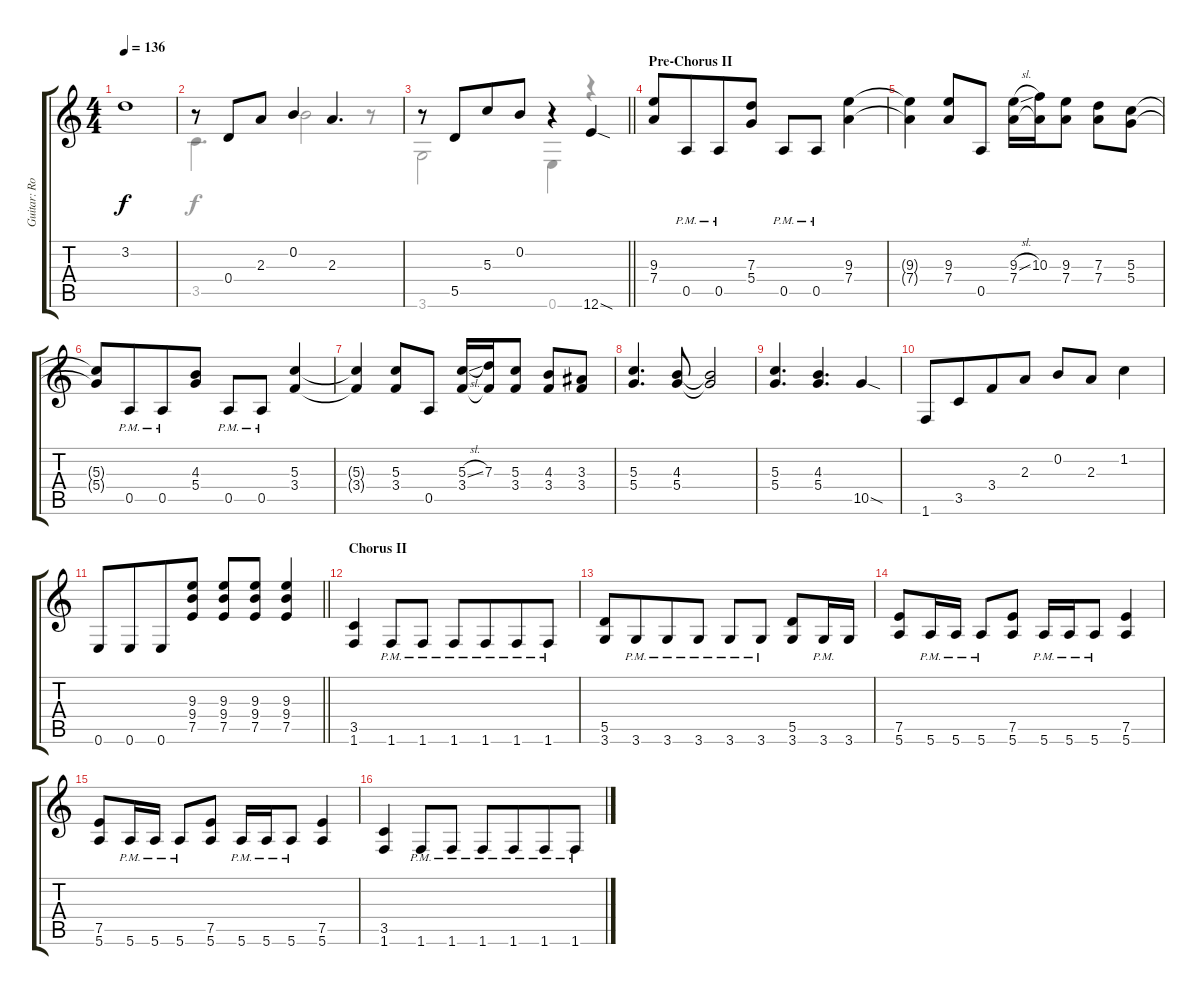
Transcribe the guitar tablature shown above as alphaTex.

\track ("Guitar: Rob" "Guitar: Ro") {instrument distortionguitar}
\staff {score tabs}
\tuning (E4 B3 G3 D3 A2 E2) {hide}
\voice
\ts (4 4)
\tempo 136
\clef g2
\ks c
3.2{t}.1{dy f} |
r.8 0.4.8{beam merge} 2.3.8 0.2.4 2.3.4{d} |
\barLineRight lightlight
r.8 5.5.8{beam merge} 5.3.8 0.2.8 r.4 12.6{sod}.4{instrument overdrivenguitar} |
\section ("" "Pre-Chorus II")
(9.3 7.4).8 0.5{pm}.8{beam merge} 0.5{pm}.8 (7.3 5.4).8 0.5{pm}.8 0.5{pm}.8 (9.3 7.4).4 |
(9.3{t} 7.4{t}).4 (9.3 7.4).8 0.5.8 (9.3{sl} 7.4).16 (10.3 7.4{t}).16 (9.3 7.4).8 (7.3 7.4).8 (5.3 5.4).8 |
(5.3{t} 5.4{t}).8 0.5{pm}.8{beam merge} 0.5{pm}.8 (4.3 5.4).8 0.5{pm}.8 0.5{pm}.8 (5.3 3.4).4 |
(5.3{t} 3.4{t}).4 (5.3 3.4).8 0.5.8 (5.3{sl} 3.4).16 (7.3 3.4{t}).16 (5.3 3.4).8 (4.3 3.4).8 (3.3 3.4).8 |
(5.3 5.4).4{d} (4.3 5.4).8 (4.3{t} 5.4{t}).2 |
(5.3 5.4).4{d} (4.3 5.4).4{d} 10.5{sod}.4 |
1.6.8 3.5.8{beam merge} 3.4.8 2.3.8 0.2.8 2.3.8 1.2.4 |
\barLineRight lightlight
0.6.8 0.6.8{beam merge} 0.6.8 (9.3 9.4 7.5).8 (9.3 9.4 7.5).8 (9.3 9.4 7.5).8 (9.3 9.4 7.5).4 |
\section ("" "Chorus II")
(3.5 1.6).4 1.6{pm}.8 1.6{pm}.8 1.6{pm}.8 1.6{pm}.8{beam merge} 1.6{pm}.8 1.6{pm}.8 |
(5.5 3.6).8 3.6{pm}.8{beam merge} 3.6{pm}.8 3.6{pm}.8 3.6{pm}.8{beam merge} 3.6{pm}.8 (5.5 3.6).8 3.6{pm}.16 3.6.16 |
(7.5 5.6).8 5.6{pm}.16 5.6{pm}.16 5.6{pm}.8 (7.5 5.6).8 5.6{pm}.16 5.6{pm}.16 5.6{pm}.8 (7.5 5.6).4 |
(7.5 5.6).8 5.6{pm}.16 5.6{pm}.16 5.6{pm}.8 (7.5 5.6).8 5.6{pm}.16 5.6{pm}.16 5.6{pm}.8 (7.5 5.6).4 |
(3.5 1.6).4 1.6{pm}.8 1.6{pm}.8 1.6{pm}.8 1.6{pm}.8{beam merge} 1.6{pm}.8 1.6{pm}.8
\voice
\clef g2
\ottava regular
\simile none
\ks c
|
3.5.4{d} 0.2.2 r.8 |
\barLineRight lightlight
3.6.2 0.6.4 r.4 |
|
|
|
|
|
|
|
\barLineRight lightlight
|
|
|
|
|
